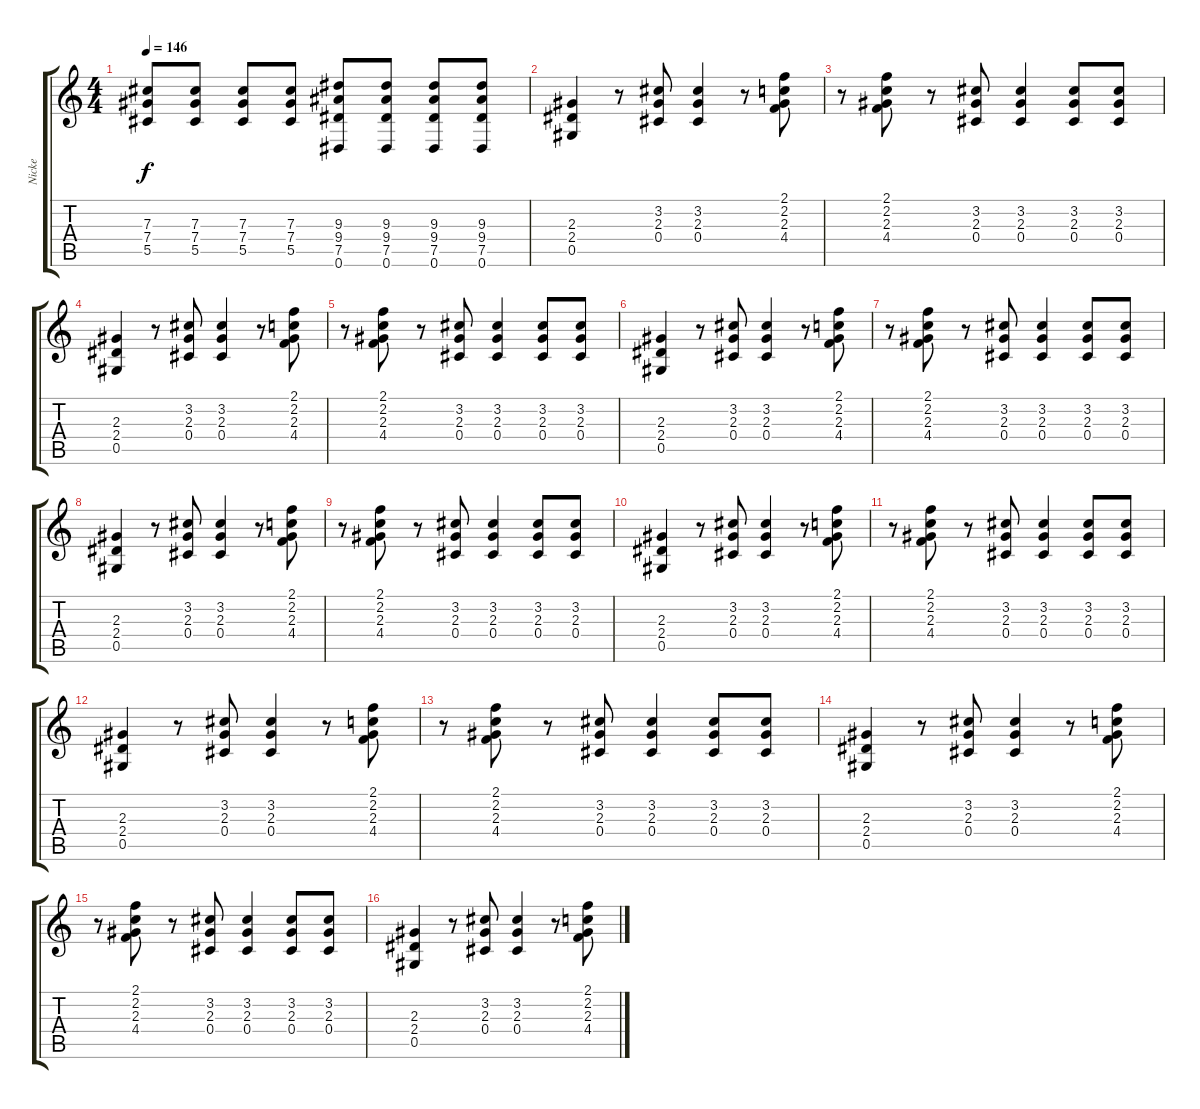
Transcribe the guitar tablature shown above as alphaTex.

\track ("Nicke" "Nicke") {instrument distortionguitar}
\staff {score tabs}
\tuning (Eb4 Bb3 Gb3 Db3 Ab2 Eb2) {hide}
\ts (4 4)
\tempo 146
\clef g2
\ks c
(7.3 7.4 5.5).8{dy f} (7.3 7.4 5.5).8 (7.3 7.4 5.5).8 (7.3 7.4 5.5).8 (9.3 9.4 7.5 0.6).8 (9.3 9.4 7.5 0.6).8 (9.3 9.4 7.5 0.6).8 (9.3 9.4 7.5 0.6).8 |
(2.3 2.4 0.5).4 r.8 (3.2 2.3 0.4).8 (3.2 2.3 0.4).4 r.8 (2.1 2.2 2.3 4.4).8 |
r.8 (2.1 2.2 2.3 4.4).8 r.8 (3.2 2.3 0.4).8 (3.2 2.3 0.4).4 (3.2 2.3 0.4).8 (3.2 2.3 0.4).8 |
(2.3 2.4 0.5).4 r.8 (3.2 2.3 0.4).8 (3.2 2.3 0.4).4 r.8 (2.1 2.2 2.3 4.4).8 |
r.8 (2.1 2.2 2.3 4.4).8 r.8 (3.2 2.3 0.4).8 (3.2 2.3 0.4).4 (3.2 2.3 0.4).8 (3.2 2.3 0.4).8 |
(2.3 2.4 0.5).4 r.8 (3.2 2.3 0.4).8 (3.2 2.3 0.4).4 r.8 (2.1 2.2 2.3 4.4).8 |
r.8 (2.1 2.2 2.3 4.4).8 r.8 (3.2 2.3 0.4).8 (3.2 2.3 0.4).4 (3.2 2.3 0.4).8 (3.2 2.3 0.4).8 |
(2.3 2.4 0.5).4 r.8 (3.2 2.3 0.4).8 (3.2 2.3 0.4).4 r.8 (2.1 2.2 2.3 4.4).8 |
r.8 (2.1 2.2 2.3 4.4).8 r.8 (3.2 2.3 0.4).8 (3.2 2.3 0.4).4 (3.2 2.3 0.4).8 (3.2 2.3 0.4).8 |
(2.3 2.4 0.5).4 r.8 (3.2 2.3 0.4).8 (3.2 2.3 0.4).4 r.8 (2.1 2.2 2.3 4.4).8 |
r.8 (2.1 2.2 2.3 4.4).8 r.8 (3.2 2.3 0.4).8 (3.2 2.3 0.4).4 (3.2 2.3 0.4).8 (3.2 2.3 0.4).8 |
(2.3 2.4 0.5).4 r.8 (3.2 2.3 0.4).8 (3.2 2.3 0.4).4 r.8 (2.1 2.2 2.3 4.4).8 |
r.8 (2.1 2.2 2.3 4.4).8 r.8 (3.2 2.3 0.4).8 (3.2 2.3 0.4).4 (3.2 2.3 0.4).8 (3.2 2.3 0.4).8 |
(2.3 2.4 0.5).4 r.8 (3.2 2.3 0.4).8 (3.2 2.3 0.4).4 r.8 (2.1 2.2 2.3 4.4).8 |
r.8 (2.1 2.2 2.3 4.4).8 r.8 (3.2 2.3 0.4).8 (3.2 2.3 0.4).4 (3.2 2.3 0.4).8 (3.2 2.3 0.4).8 |
(2.3 2.4 0.5).4 r.8 (3.2 2.3 0.4).8 (3.2 2.3 0.4).4 r.8 (2.1 2.2 2.3 4.4).8
